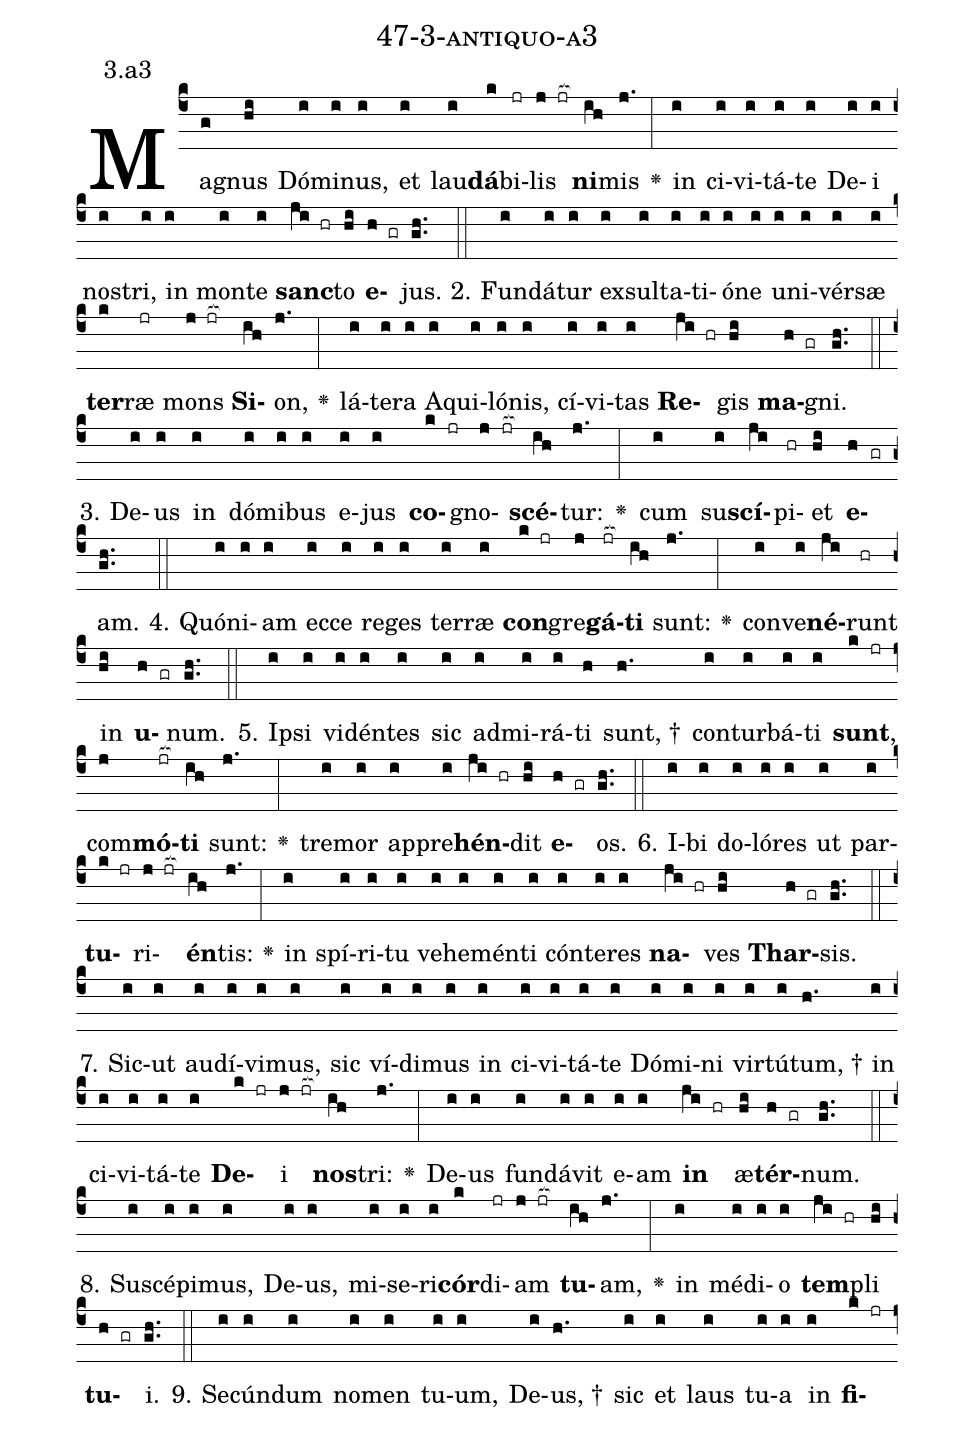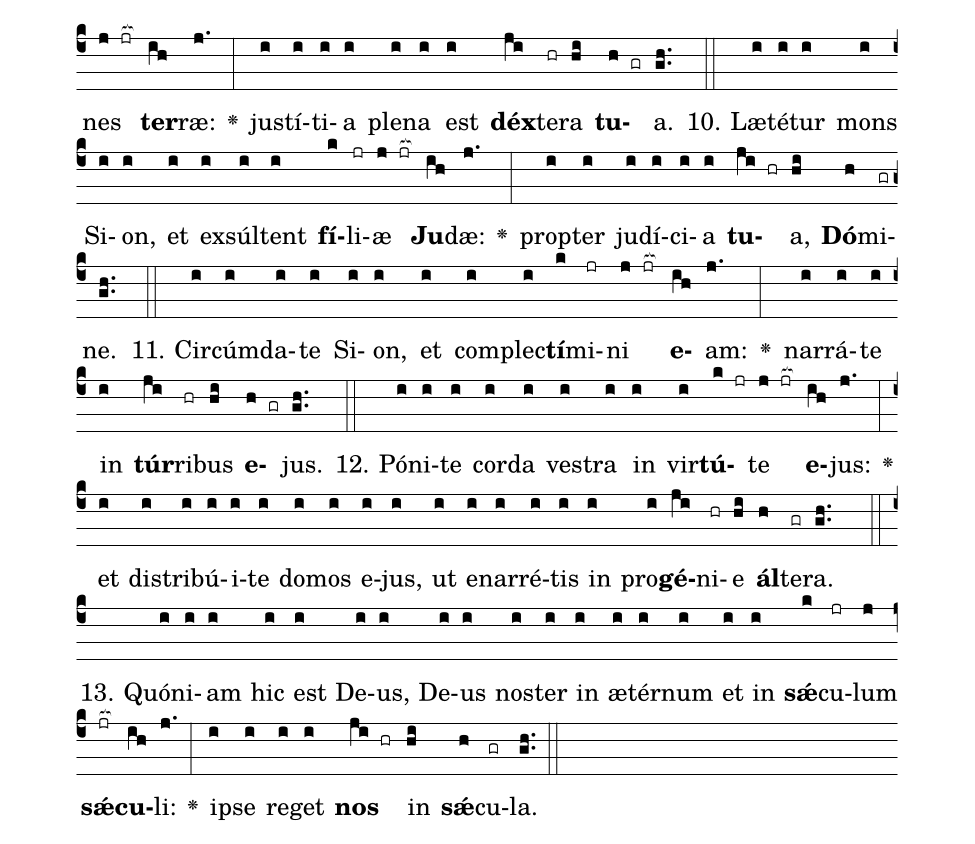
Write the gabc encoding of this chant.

name: 47-3-antiquo-a3;
annotation: 3.a3;
%%
(c4)Ma(g)gnus(hi) Dó(i)mi(i)nus,(i) et(i) lau(i)<b>dá</b>(k)bi(jr)lis(j jr[ocb:1{]) <b>ni</b>(ih[ocb:0}])mis(j.) <v>\greheightstar</v>(:) in(i) ci(i)vi(i)tá(i)te(i) De(i)i(i) nos(i)tri,(i) in(i) mon(i)te(i) <b>sanc</b>(ji hr)to(hi) <b>e</b>(h gr)jus.(gh..) (::)
2. Fun(i)dá(i)tur(i) ex(i)sul(i)ta(i)ti(i)ó(i)ne(i) u(i)ni(i)vér(i)sæ(i) <b>ter</b>(k)ræ(jr) mons(j jr[ocb:1{]) <b>Si</b>(ih[ocb:0}])on,(j.) <v>\greheightstar</v>(:) lá(i)te(i)ra(i) A(i)qui(i)ló(i)nis,(i) cí(i)vi(i)tas(i) <b>Re</b>(ji hr)gis(hi) <b>ma</b>(h gr)gni.(gh..) (::)
3. De(i)us(i) in(i) dó(i)mi(i)bus(i) e(i)jus(i) <b>co</b>(k jr)gno(j jr[ocb:1{])<b>scé</b>(ih[ocb:0}])tur:(j.) <v>\greheightstar</v>(:) cum(i) su(i)<b>scí</b>(ji)pi(hr)et(hi) <b>e</b>(h gr)am.(gh..) (::)
4. Quón(i)i(i)am(i) ec(i)ce(i) re(i)ges(i) ter(i)ræ(i) <b>con</b>(k jr)gre(j)<b>gá</b>(jr[ocb:1{])<b>ti</b>(ih[ocb:0}]) sunt:(j.) <v>\greheightstar</v>(:) con(i)ve(i)<b>né</b>(ji)runt(hr) in(hi) <b>u</b>(h gr)num.(gh..) (::)
5. Ip(i)si(i) vi(i)dén(i)tes(i) sic(i) ad(i)mi(i)rá(i)ti(h) sunt, †(h.) con(i)tur(i)bá(i)ti(i) <b>sunt</b>,(k jr) com(j)<b>mó</b>(jr[ocb:1{])<b>ti</b>(ih[ocb:0}]) sunt:(j.) <v>\greheightstar</v>(:) tre(i)mor(i) ap(i)pre(i)<b>hén</b>(ji hr)dit(hi) <b>e</b>(h gr)os.(gh..) (::)
6. I(i)bi(i) do(i)ló(i)res(i) ut(i) par(i)<b>tu</b>(k jr)ri(j jr[ocb:1{])<b>én</b>(ih[ocb:0}])tis:(j.) <v>\greheightstar</v>(:) in(i) spí(i)ri(i)tu(i) ve(i)he(i)mén(i)ti(i) cón(i)te(i)res(i) <b>na</b>(ji hr)ves(hi) <b>Thar</b>(h gr)sis.(gh..) (::)
7. Sic(i)ut(i) au(i)dí(i)vi(i)mus,(i) sic(i) ví(i)di(i)mus(i) in(i) ci(i)vi(i)tá(i)te(i) Dó(i)mi(i)ni(i) vir(i)tú(i)tum, †(h.) in(i) ci(i)vi(i)tá(i)te(i) <b>De</b>(k jr)i(j jr[ocb:1{]) <b>nos</b>(ih[ocb:0}])tri:(j.) <v>\greheightstar</v>(:) De(i)us(i) fun(i)dá(i)vit(i) e(i)am(i) <b>in</b>(ji hr) æ(hi)<b>tér</b>(h gr)num.(gh..) (::)
8. Su(i)scé(i)pi(i)mus,(i) De(i)us,(i) mi(i)se(i)ri(i)<b>cór</b>(k)di(jr)am(j jr[ocb:1{]) <b>tu</b>(ih[ocb:0}])am,(j.) <v>\greheightstar</v>(:) in(i) mé(i)di(i)o(i) <b>tem</b>(ji hr)pli(hi) <b>tu</b>(h gr)i.(gh..) (::)
9. Se(i)cún(i)dum(i) no(i)men(i) tu(i)um,(i) De(i)us, †(h.) sic(i) et(i) laus(i) tu(i)a(i) in(i) <b>fi</b>(k jr)nes(j jr[ocb:1{]) <b>ter</b>(ih[ocb:0}])ræ:(j.) <v>\greheightstar</v>(:) jus(i)tí(i)ti(i)a(i) ple(i)na(i) est(i) <b>déx</b>(ji)te(hr)ra(hi) <b>tu</b>(h gr)a.(gh..) (::)
10. Læ(i)té(i)tur(i) mons(i) Si(i)on,(i) et(i) ex(i)súl(i)tent(i) <b>fí</b>(k)li(jr)æ(j jr[ocb:1{]) <b>Ju</b>(ih[ocb:0}])dæ:(j.) <v>\greheightstar</v>(:) prop(i)ter(i) ju(i)dí(i)ci(i)a(i) <b>tu</b>(ji hr)a,(hi) <b>Dó</b>(h)mi(gr)ne.(gh..) (::)
11. Cir(i)cúm(i)da(i)te(i) Si(i)on,(i) et(i) com(i)plec(i)<b>tí</b>(k)mi(jr)ni(j jr[ocb:1{]) <b>e</b>(ih[ocb:0}])am:(j.) <v>\greheightstar</v>(:) nar(i)rá(i)te(i) in(i) <b>túr</b>(ji)ri(hr)bus(hi) <b>e</b>(h gr)jus.(gh..) (::)
12. Pó(i)ni(i)te(i) cor(i)da(i) ves(i)tra(i) in(i) vir(i)<b>tú</b>(k jr)te(j jr[ocb:1{]) <b>e</b>(ih[ocb:0}])jus:(j.) <v>\greheightstar</v>(:) et(i) dis(i)tri(i)bú(i)i(i)te(i) do(i)mos(i) e(i)jus,(i) ut(i) e(i)nar(i)ré(i)tis(i) in(i) pro(i)<b>gé</b>(ji)ni(hr)e(hi) <b>ál</b>(h)te(gr)ra.(gh..) (::)
13. Quón(i)i(i)am(i) hic(i) est(i) De(i)us,(i) De(i)us(i) nos(i)ter(i) in(i) æ(i)tér(i)num(i) et(i) in(i) <b>sǽ</b>(k)cu(jr)lum(j) <b>sǽ</b>(jr[ocb:1{])<b>cu</b>(ih[ocb:0}])li:(j.) <v>\greheightstar</v>(:) ip(i)se(i) re(i)get(i) <b>nos</b>(ji hr) in(hi) <b>sǽ</b>(h)cu(gr)la.(gh..) (::)
